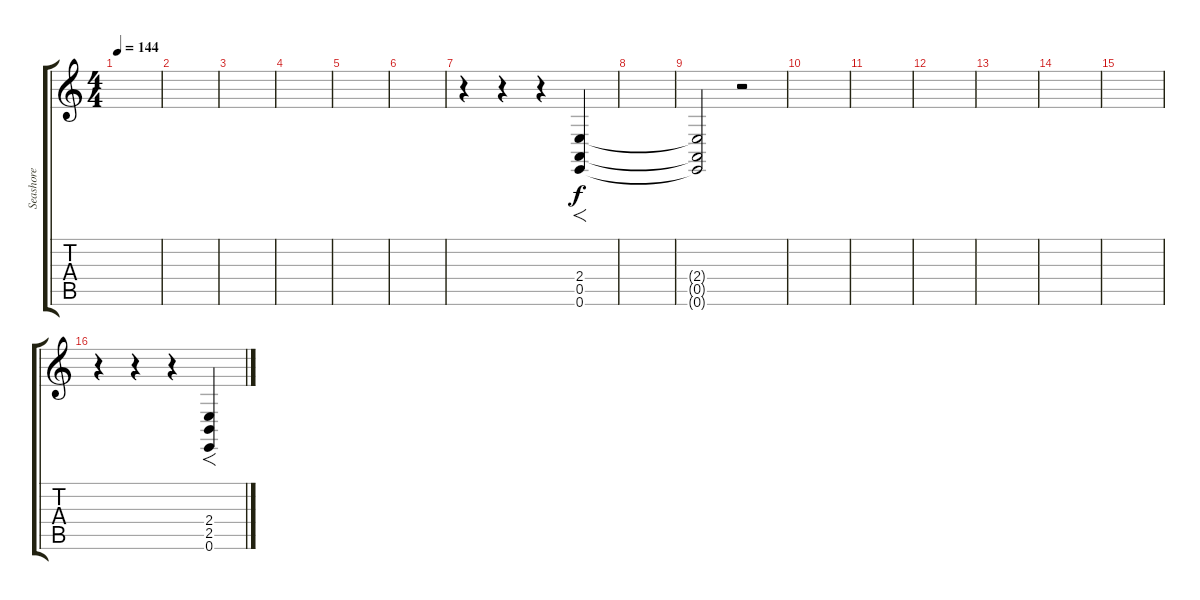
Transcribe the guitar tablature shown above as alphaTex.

\track ("Seashore" "Seashore") {instrument seashore}
\staff {score tabs}
\tuning (E4 B3 G3 D3 A2 E2) {hide}
\ts (4 4)
\tempo 144
\clef g2
\ks c
|
|
|
|
|
|
r.4 r.4 r.4 (2.4 0.5 0.6).4{f} |
|
(2.4{t} 0.5{t} 0.6{t}).2 r.2 |
|
|
|
|
|
|
r.4 r.4 r.4 (2.4 2.5 0.6).4{f}
